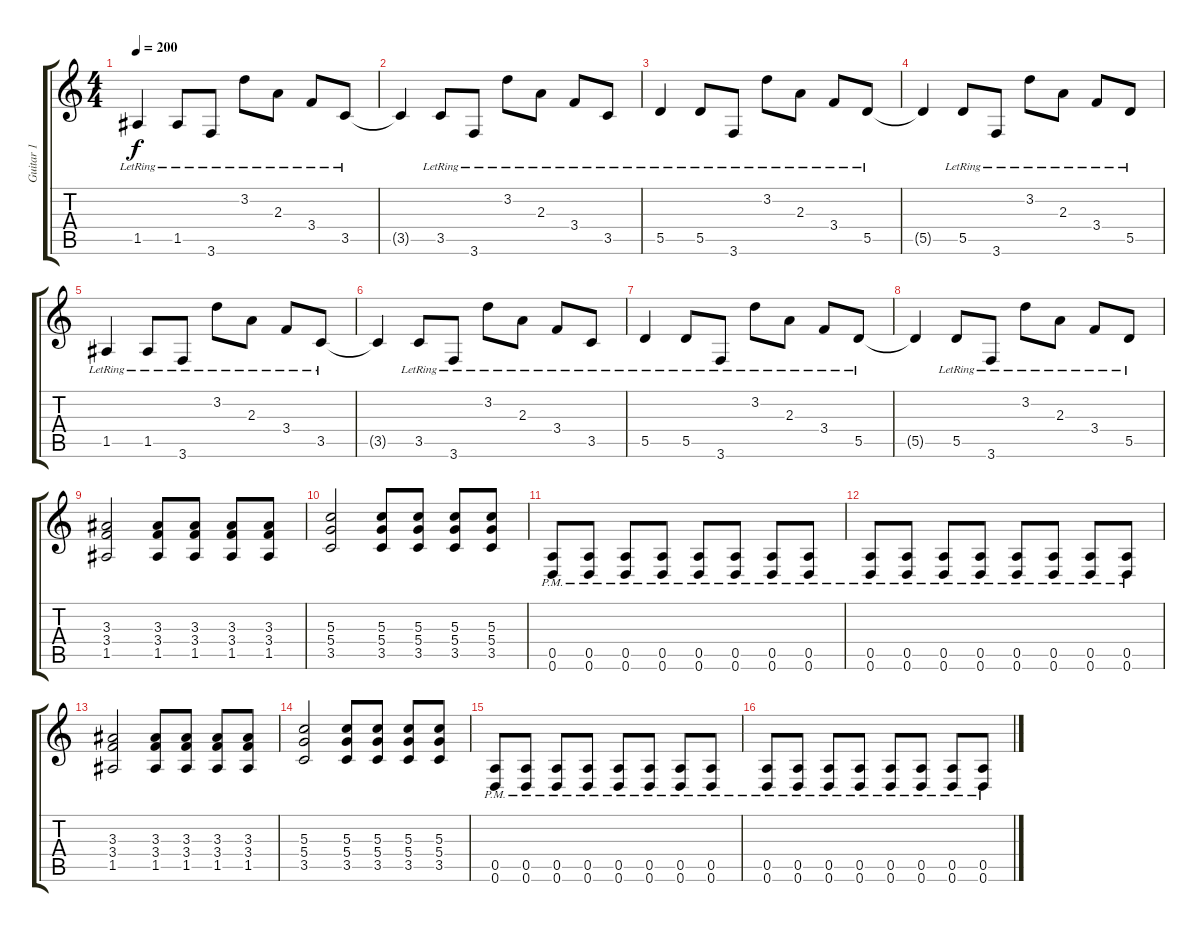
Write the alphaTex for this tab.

\track ("Guitar 1" "Guitar 1") {instrument distortionguitar}
\staff {score tabs}
\tuning (E4 B3 G3 D3 A2 D2) {hide}
\ts (4 4)
\tempo 200
\clef g2
\ks c
1.5{lr}.4{dy f} 1.5{lr}.8 3.6{lr}.8 3.2{lr}.8 2.3{lr}.8 3.4{lr}.8 3.5{lr}.8 |
3.5{t}.4 3.5{lr}.8 3.6{lr}.8 3.2{lr}.8 2.3{lr}.8 3.4{lr}.8 3.5{lr}.8 |
5.5{lr}.4 5.5{lr}.8 3.6{lr}.8 3.2{lr}.8 2.3{lr}.8 3.4{lr}.8 5.5{lr}.8 |
5.5{t}.4 5.5{lr}.8 3.6{lr}.8 3.2{lr}.8 2.3{lr}.8 3.4{lr}.8 5.5{lr}.8 |
1.5{lr}.4 1.5{lr}.8 3.6{lr}.8 3.2{lr}.8 2.3{lr}.8 3.4{lr}.8 3.5{lr}.8 |
3.5{t}.4 3.5{lr}.8 3.6{lr}.8 3.2{lr}.8 2.3{lr}.8 3.4{lr}.8 3.5{lr}.8 |
5.5{lr}.4 5.5{lr}.8 3.6{lr}.8 3.2{lr}.8 2.3{lr}.8 3.4{lr}.8 5.5{lr}.8 |
5.5{t}.4 5.5{lr}.8 3.6{lr}.8 3.2{lr}.8 2.3{lr}.8 3.4{lr}.8 5.5{lr}.8 |
(3.3 3.4 1.5).2{instrument distortionguitar} (3.3 3.4 1.5).8 (3.3 3.4 1.5).8 (3.3 3.4 1.5).8 (3.3 3.4 1.5).8 |
(5.3 5.4 3.5).2 (5.3 5.4 3.5).8 (5.3 5.4 3.5).8 (5.3 5.4 3.5).8 (5.3 5.4 3.5).8 |
(0.5{pm} 0.6{pm}).8 (0.5{pm} 0.6{pm}).8 (0.5{pm} 0.6{pm}).8 (0.5{pm} 0.6{pm}).8 (0.5{pm} 0.6{pm}).8 (0.5{pm} 0.6{pm}).8 (0.5{pm} 0.6{pm}).8 (0.5{pm} 0.6{pm}).8 |
(0.5{pm} 0.6{pm}).8 (0.5{pm} 0.6{pm}).8 (0.5{pm} 0.6{pm}).8 (0.5{pm} 0.6{pm}).8 (0.5{pm} 0.6{pm}).8 (0.5{pm} 0.6{pm}).8 (0.5{pm} 0.6{pm}).8 (0.5{pm} 0.6{pm}).8 |
(3.3 3.4 1.5).2 (3.3 3.4 1.5).8 (3.3 3.4 1.5).8 (3.3 3.4 1.5).8 (3.3 3.4 1.5).8 |
(5.3 5.4 3.5).2 (5.3 5.4 3.5).8 (5.3 5.4 3.5).8 (5.3 5.4 3.5).8 (5.3 5.4 3.5).8 |
(0.5{pm} 0.6{pm}).8 (0.5{pm} 0.6{pm}).8 (0.5{pm} 0.6{pm}).8 (0.5{pm} 0.6{pm}).8 (0.5{pm} 0.6{pm}).8 (0.5{pm} 0.6{pm}).8 (0.5{pm} 0.6{pm}).8 (0.5{pm} 0.6{pm}).8 |
(0.5{pm} 0.6{pm}).8 (0.5{pm} 0.6{pm}).8 (0.5{pm} 0.6{pm}).8 (0.5{pm} 0.6{pm}).8 (0.5{pm} 0.6{pm}).8 (0.5{pm} 0.6{pm}).8 (0.5{pm} 0.6{pm}).8 (0.5{pm} 0.6{pm}).8
